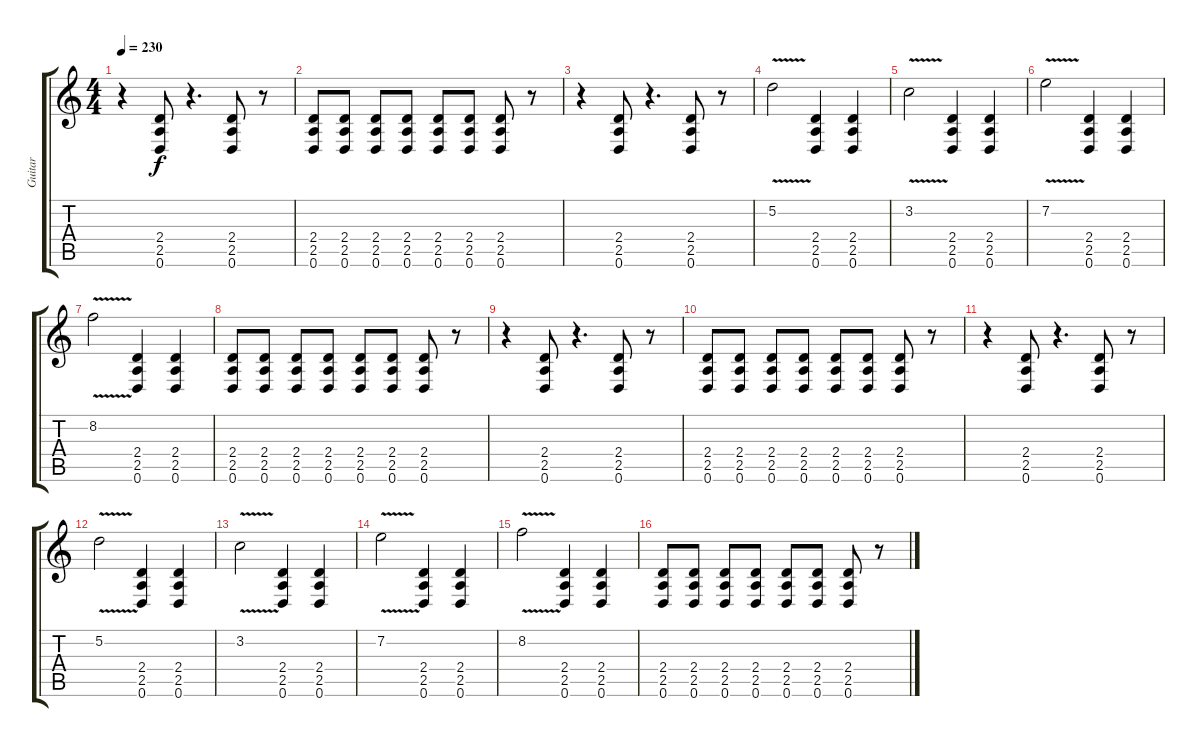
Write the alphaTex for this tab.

\track ("Guitar" "Guitar") {instrument overdrivenguitar}
\staff {score tabs}
\tuning (D4 A3 F3 C3 G2 D2) {hide}
\ts (4 4)
\tempo 230
\clef g2
\ks c
r.4{dy f} (2.4 2.5 0.6).8 r.4{d} (2.4 2.5 0.6).8 r.8 |
(2.4 2.5 0.6).8 (2.4 2.5 0.6).8 (2.4 2.5 0.6).8 (2.4 2.5 0.6).8 (2.4 2.5 0.6).8 (2.4 2.5 0.6).8 (2.4 2.5 0.6).8 r.8 |
r.4 (2.4 2.5 0.6).8 r.4{d} (2.4 2.5 0.6).8 r.8 |
5.2{v}.2 (2.4 2.5 0.6).4 (2.4 2.5 0.6).4 |
3.2{v}.2 (2.4 2.5 0.6).4 (2.4 2.5 0.6).4 |
7.2{v}.2 (2.4 2.5 0.6).4 (2.4 2.5 0.6).4 |
8.2{v}.2 (2.4 2.5 0.6).4 (2.4 2.5 0.6).4 |
(2.4 2.5 0.6).8 (2.4 2.5 0.6).8 (2.4 2.5 0.6).8 (2.4 2.5 0.6).8 (2.4 2.5 0.6).8 (2.4 2.5 0.6).8 (2.4 2.5 0.6).8 r.8 |
r.4 (2.4 2.5 0.6).8 r.4{d} (2.4 2.5 0.6).8 r.8 |
(2.4 2.5 0.6).8 (2.4 2.5 0.6).8 (2.4 2.5 0.6).8 (2.4 2.5 0.6).8 (2.4 2.5 0.6).8 (2.4 2.5 0.6).8 (2.4 2.5 0.6).8 r.8 |
r.4 (2.4 2.5 0.6).8 r.4{d} (2.4 2.5 0.6).8 r.8 |
5.2{v}.2 (2.4 2.5 0.6).4 (2.4 2.5 0.6).4 |
3.2{v}.2 (2.4 2.5 0.6).4 (2.4 2.5 0.6).4 |
7.2{v}.2 (2.4 2.5 0.6).4 (2.4 2.5 0.6).4 |
8.2{v}.2 (2.4 2.5 0.6).4 (2.4 2.5 0.6).4 |
(2.4 2.5 0.6).8 (2.4 2.5 0.6).8 (2.4 2.5 0.6).8 (2.4 2.5 0.6).8 (2.4 2.5 0.6).8 (2.4 2.5 0.6).8 (2.4 2.5 0.6).8 r.8
